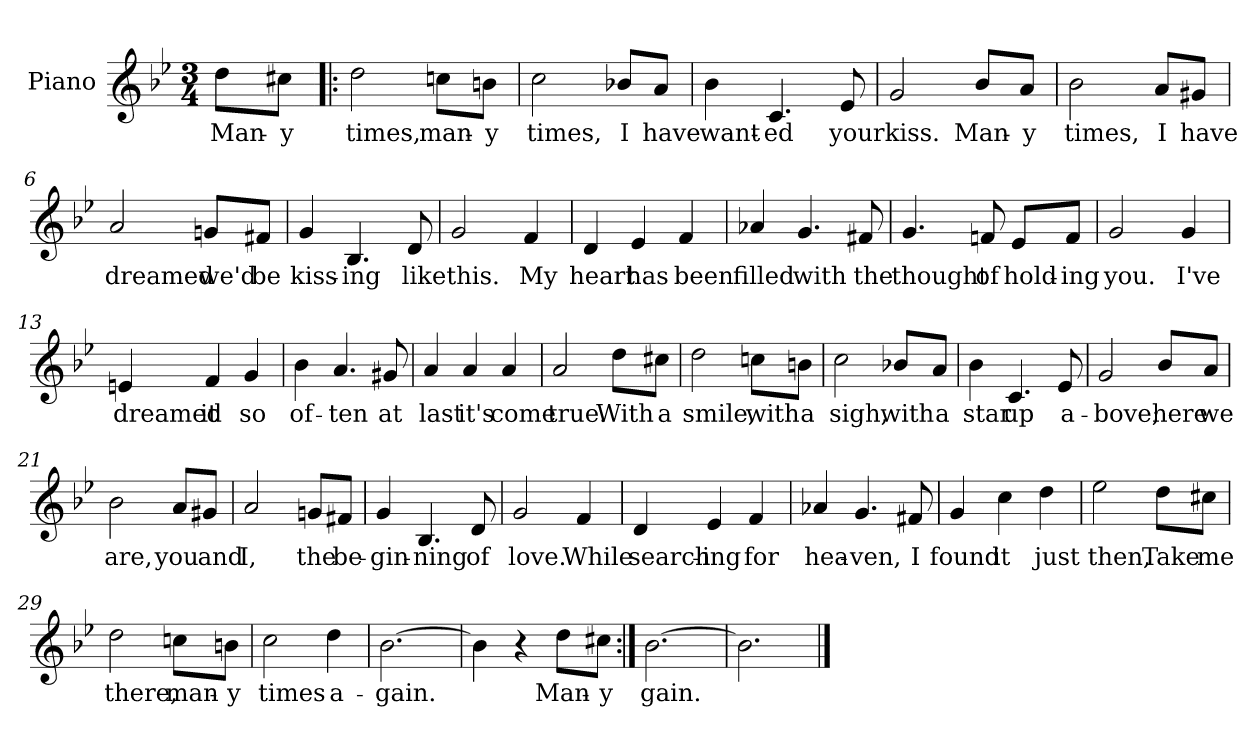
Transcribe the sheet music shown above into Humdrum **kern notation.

**kern	**text
*part1	*part1
*staff1	*staff1
*I"Piano	*
*I'Pno.	*
*clefG2	*
*k[b-e-]	*
*B-:	*
*M3/4	*
=	=
8dd\L	Man-
8cc#X\J	-y
=1!|:	=1!|:
2dd\	times,
8ccn\L	man-
8bn\J	-y
=2	=2
2cc\	times,
8b-X/L	I
8a/J	have
=3	=3
4b-\	want-
4.c/	-ed
8e-/	your
=4	=4
2g/	kiss.
8b-/L	Man-
8a/J	-y
!!LO:LB:g=z
=5	=5
2b-\	times,
8a/L	I
8g#X/J	have
=6	=6
2a/	dreamed
8gn/L	we'd
8f#X/J	be
=7	=7
4g/	kiss-
4.B-/	-ing
8d/	like
=8	=8
2g/	this.
4f/	My
=9	=9
4d/	heart
4e-/	has
4f/	been
!!LO:LB:g=z
=10	=10
4a-X/	filled
4.g/	with
8f#X/	the
=11	=11
4.g/	thought
8fn/	of
8e-/L	hold-
8f/J	-ing
=12	=12
2g/	you.
4g/	I've
=13	=13
4en/	dreamed
4f/	it
4g/	so
!!LO:LB:g=z
=14	=14
4b-\	of-
4.a/	-ten
8g#X/	at
=15	=15
4a/	last
4a/	it's
4a/	come
=16	=16
2a/	true.
8dd\L	With
8cc#X\J	a
=17	=17
2dd\	smile,
8ccn\L	with
8bn\J	a
=18	=18
2cc\	sigh,
8b-X/L	with
8a/J	a
!!LO:LB:g=z
=19	=19
4b-\	star
4.c/	up
8e-/	a-
=20	=20
2g/	-bove;
8b-/L	here
8a/J	we
=21	=21
2b-\	are,
8a/L	you
8g#X/J	and
=22	=22
2a/	I,
8gn/L	the
8f#X/J	be-
=23	=23
4g/	-gin-
4.B-/	-ning
8d/	of
!!LO:LB:g=z
=24	=24
2g/	love.
4f/	While
=25	=25
4d/	search-
4e-/	-ing
4f/	for
=26	=26
4a-X/	hea-
4.g/	-ven,
8f#X/	I
=27	=27
4g/	found
4cc\	it
4dd\	just
=28	=28
2ee-\	then,
8dd\L	Take
8cc#X\J	me
!!LO:LB:g=z
=29	=29
2dd\	there,
8ccn\L	man-
8bn\J	-y
=30	=30
2cc\	times
4dd\	a-
=31	=31
[2.b-\	-gain.
=32	=32
4b-\]	.
4r	.
8dd\L	Man-
8cc#X\J	-y
=33:|!	=33:|!
[2.b-\	gain.
=34	=34
2.b-\]	.
==	==
*-	*-
